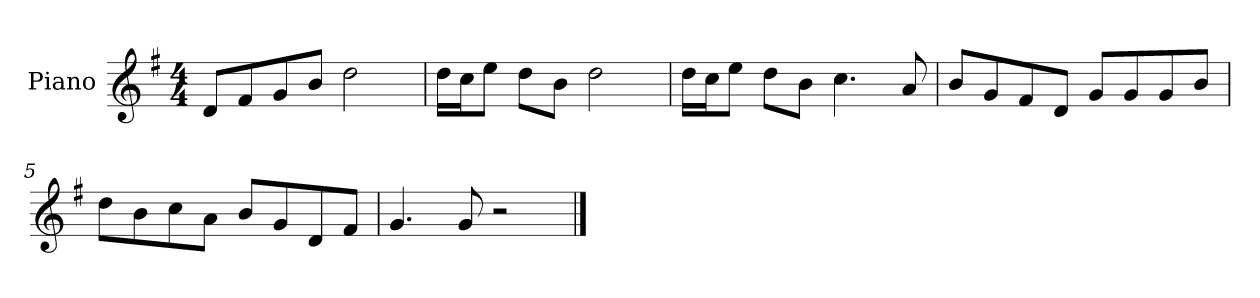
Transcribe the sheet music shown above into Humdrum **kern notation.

**kern
*part1
*staff1
*I"Piano
*I'P-no
*clefG2
*k[f#]
*M4/4
*MM90
=1
8d/L
8f#/
8g/
8b/J
2dd\
=2
16dd\LL
16cc\J
8ee\J
8dd\L
8b\J
2dd\
=3
16dd\LL
16cc\J
8ee\J
8dd\L
8b\J
4.cc\
8a/
=4
8b/L
8g/
8f#/
8d/J
8g/L
8g/
8g/
8b/J
=5
8dd\L
8b\
8cc\
8a\J
8b/L
8g/
8d/
8f#/J
!!LO:LB:g=z
=6
4.g/
8g/
2r
==
*-
